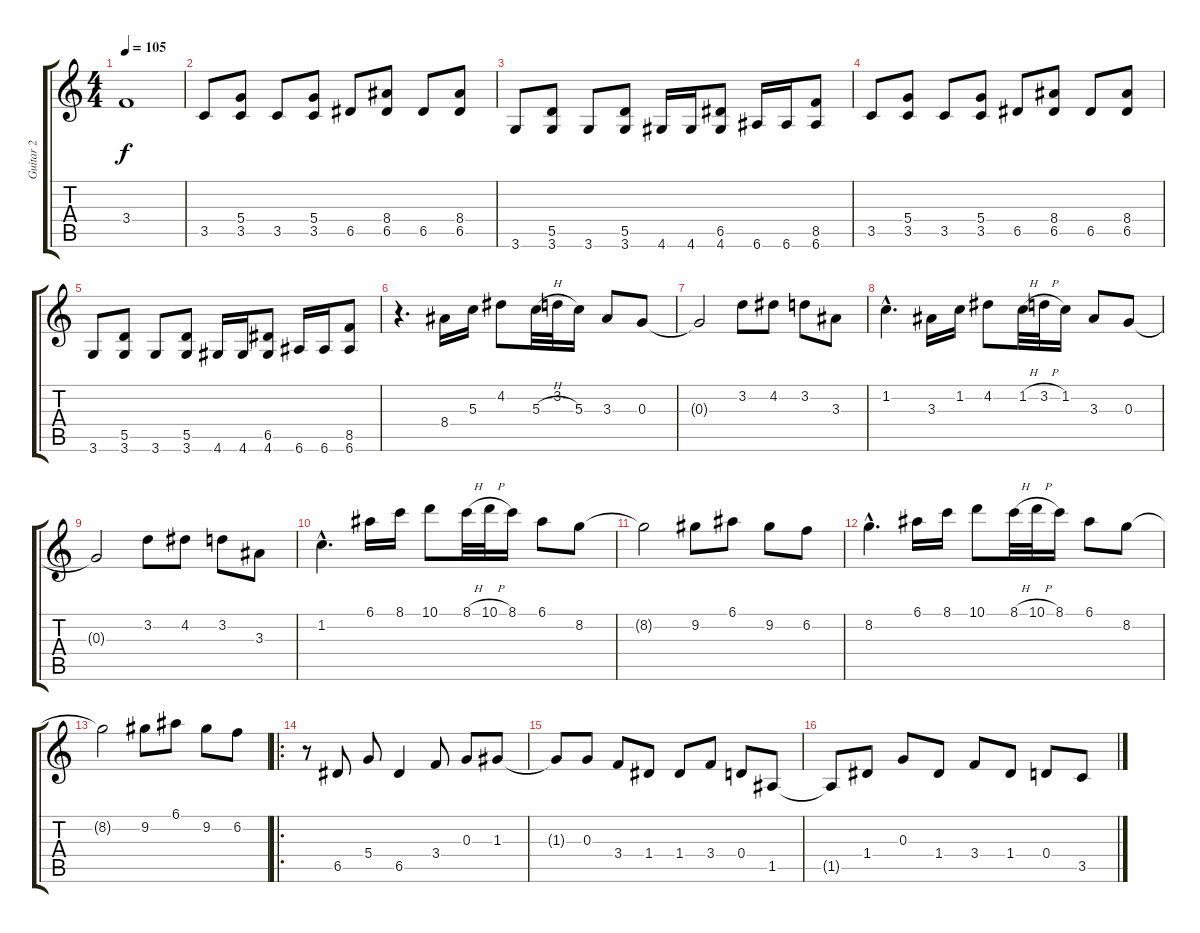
\track ("Guitar 2" "Guitar 2") {instrument distortionguitar}
\staff {score tabs}
\tuning (E4 B3 G3 D3 A2 E2) {hide}
\ts (4 4)
\tempo 105
\clef g2
\ks c
3.4{t}.1{dy f} |
3.5.8 (5.4 3.5).8 3.5.8 (5.4 3.5).8 6.5.8 (8.4 6.5).8 6.5.8 (8.4 6.5).8 |
3.6.8 (5.5 3.6).8 3.6.8 (5.5 3.6).8 4.6.16 4.6.16 (6.5 4.6).8 6.6.16 6.6.16 (8.5 6.6).8 |
3.5.8 (5.4 3.5).8 3.5.8 (5.4 3.5).8 6.5.8 (8.4 6.5).8 6.5.8 (8.4 6.5).8 |
3.6.8 (5.5 3.6).8 3.6.8 (5.5 3.6).8 4.6.16 4.6.16 (6.5 4.6).8 6.6.16 6.6.16 (8.5 6.6).8 |
r.4{d} 8.4.16 5.3.16 4.2.8 5.3{h}.32 3.2.32 5.3.16 3.3.8 0.3.8 |
0.3{t}.2 3.2.8 4.2.8 3.2.8 3.3.8 |
1.2{hac}.4{d} 3.3.16 1.2.16 4.2.8 1.2{h}.32 3.2{h}.32 1.2.16 3.3.8 0.3.8 |
0.3{t}.2 3.2.8 4.2.8 3.2.8 3.3.8 |
1.2{hac}.4{d} 6.1.16 8.1.16 10.1.8 8.1{h}.32 10.1{h}.32 8.1.16 6.1.8 8.2.8 |
8.2{t}.2 9.2.8 6.1.8 9.2.8 6.2.8 |
8.2{hac}.4{d} 6.1.16 8.1.16 10.1.8 8.1{h}.32 10.1{h}.32 8.1.16 6.1.8 8.2.8 |
8.2{t}.2 9.2.8 6.1.8 9.2.8 6.2.8 |
\ro
r.8 6.5.8 5.4.8 6.5.4 3.4.8 0.3.8 1.3.8 |
1.3{t}.8 0.3.8 3.4.8 1.4.8 1.4.8 3.4.8 0.4.8 1.5.8 |
1.5{t}.8 1.4.8 0.3.8 1.4.8 3.4.8 1.4.8 0.4.8 3.5.8
